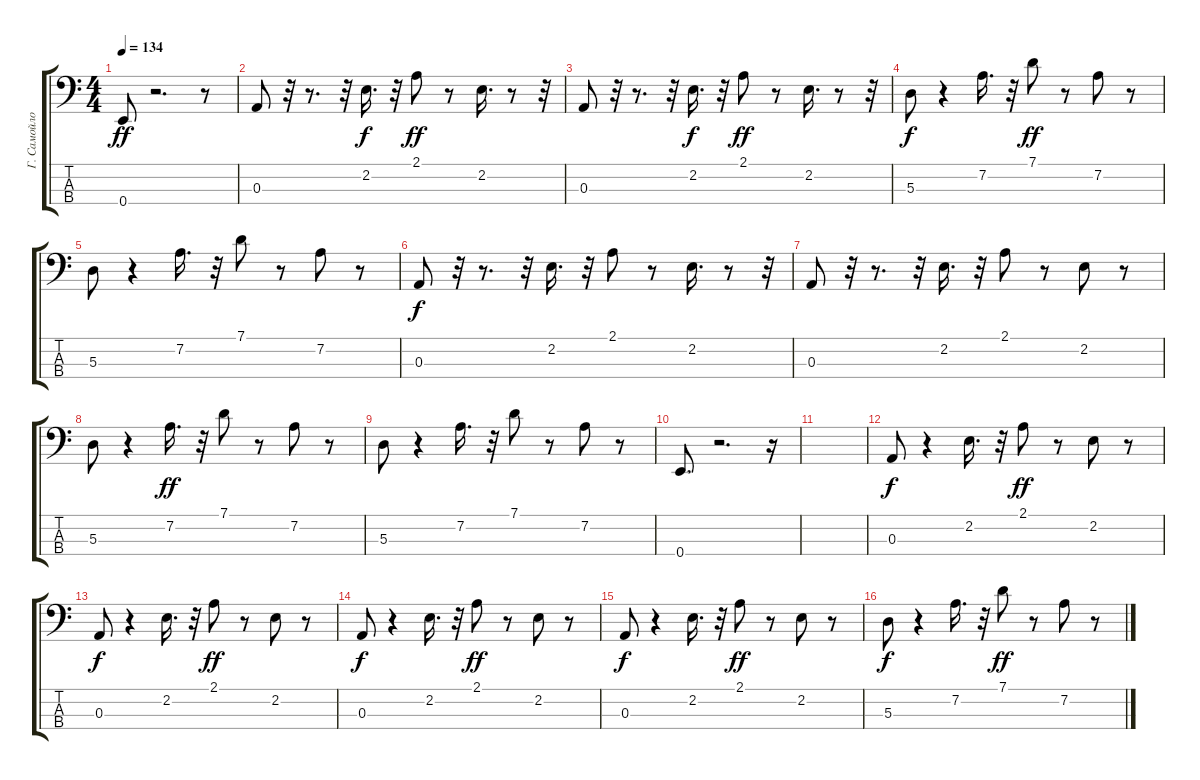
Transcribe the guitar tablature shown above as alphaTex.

\track ("Г. Самойлов" "Г. Самойло") {instrument electricbassfinger}
\staff {score tabs}
\tuning (G2 D2 A1 E1) {hide}
\ts (4 4)
\tempo 134
\clef f4
\ks c
0.4.8{dy ff} r.2{d} r.8 |
0.3.8 r.32 r.8{d} r.32 2.2.16{d dy f} r.32 2.1.8{dy ff} r.8 2.2.16{d} r.8 r.32 |
0.3.8 r.32 r.8{d} r.32 2.2.16{d dy f} r.32 2.1.8{dy ff} r.8 2.2.16{d} r.8 r.32 |
5.3.8{dy f} r.4 7.2.16{d} r.32 7.1.8{dy ff} r.8 7.2.8 r.8 |
5.3.8 r.4 7.2.16{d} r.32 7.1.8 r.8 7.2.8 r.8 |
0.3.8{dy f} r.32 r.8{d} r.32 2.2.16{d} r.32 2.1.8 r.8 2.2.16{d} r.8 r.32 |
0.3.8 r.32 r.8{d} r.32 2.2.16{d} r.32 2.1.8 r.8 2.2.8 r.8 |
5.3.8 r.4 7.2.16{d dy ff} r.32 7.1.8 r.8 7.2.8 r.8 |
5.3.8 r.4 7.2.16{d} r.32 7.1.8 r.8 7.2.8 r.8 |
0.4.8{d} r.2{d} r.16 |
|
0.3.8{dy f} r.4 2.2.16{d} r.32 2.1.8{dy ff} r.8 2.2.8 r.8 |
0.3.8{dy f} r.4 2.2.16{d} r.32 2.1.8{dy ff} r.8 2.2.8 r.8 |
0.3.8{dy f} r.4 2.2.16{d} r.32 2.1.8{dy ff} r.8 2.2.8 r.8 |
0.3.8{dy f} r.4 2.2.16{d} r.32 2.1.8{dy ff} r.8 2.2.8 r.8 |
5.3.8{dy f} r.4 7.2.16{d} r.32 7.1.8{dy ff} r.8 7.2.8 r.8
